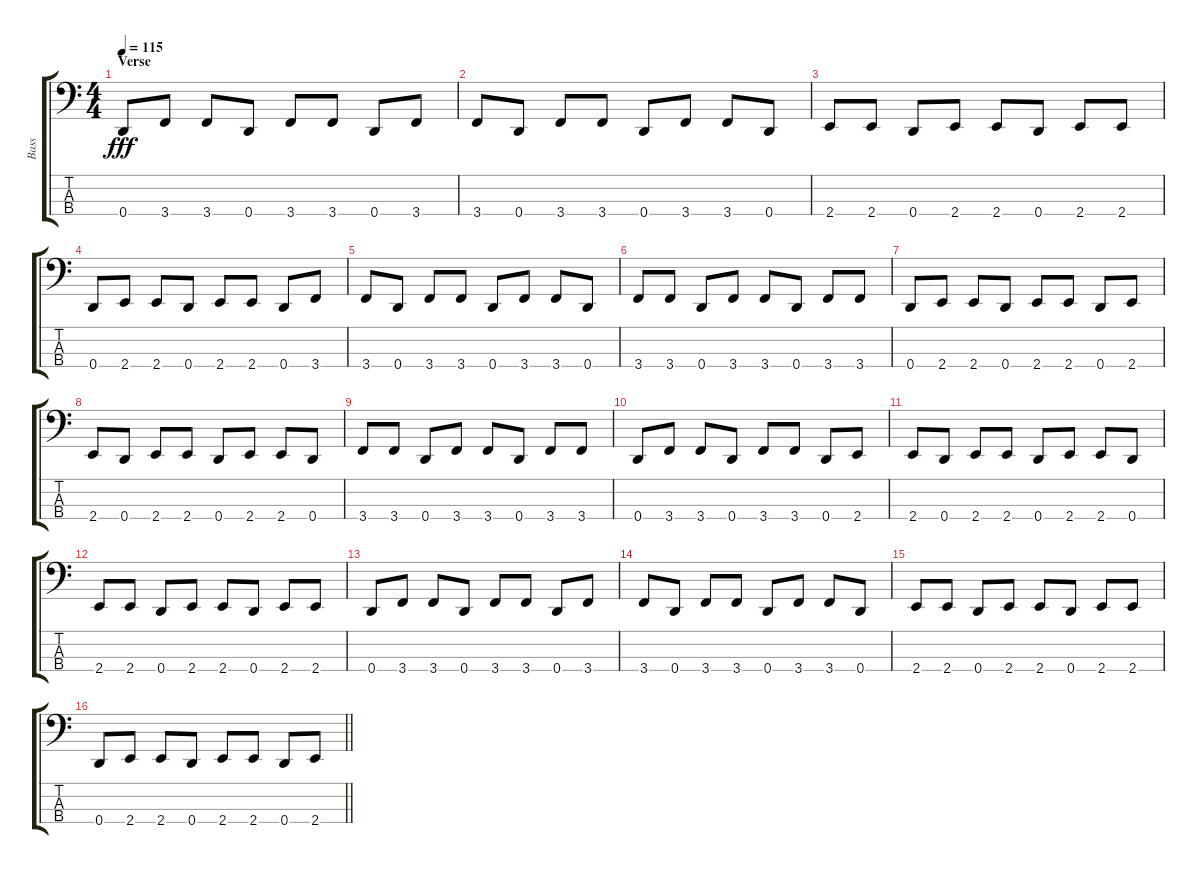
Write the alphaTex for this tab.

\track ("Bass" "Bass") {instrument electricbassfinger}
\staff {score tabs}
\tuning (F2 C2 G1 D1) {hide}
\ts (4 4)
\section ("" "Verse")
\tempo 115
\clef f4
\ks c
0.4.8{dy fff} 3.4.8 3.4.8 0.4.8 3.4.8 3.4.8 0.4.8 3.4.8 |
3.4.8 0.4.8 3.4.8 3.4.8 0.4.8 3.4.8 3.4.8 0.4.8 |
2.4.8 2.4.8 0.4.8 2.4.8 2.4.8 0.4.8 2.4.8 2.4.8 |
0.4.8 2.4.8 2.4.8 0.4.8 2.4.8 2.4.8 0.4.8 3.4.8 |
3.4.8 0.4.8 3.4.8 3.4.8 0.4.8 3.4.8 3.4.8 0.4.8 |
3.4.8 3.4.8 0.4.8 3.4.8 3.4.8 0.4.8 3.4.8 3.4.8 |
0.4.8 2.4.8 2.4.8 0.4.8 2.4.8 2.4.8 0.4.8 2.4.8 |
2.4.8 0.4.8 2.4.8 2.4.8 0.4.8 2.4.8 2.4.8 0.4.8 |
3.4.8 3.4.8 0.4.8 3.4.8 3.4.8 0.4.8 3.4.8 3.4.8 |
0.4.8 3.4.8 3.4.8 0.4.8 3.4.8 3.4.8 0.4.8 2.4.8 |
2.4.8 0.4.8 2.4.8 2.4.8 0.4.8 2.4.8 2.4.8 0.4.8 |
2.4.8 2.4.8 0.4.8 2.4.8 2.4.8 0.4.8 2.4.8 2.4.8 |
0.4.8 3.4.8 3.4.8 0.4.8 3.4.8 3.4.8 0.4.8 3.4.8 |
3.4.8 0.4.8 3.4.8 3.4.8 0.4.8 3.4.8 3.4.8 0.4.8 |
2.4.8 2.4.8 0.4.8 2.4.8 2.4.8 0.4.8 2.4.8 2.4.8 |
\barLineRight lightlight
0.4.8 2.4.8 2.4.8 0.4.8 2.4.8 2.4.8 0.4.8 2.4.8
